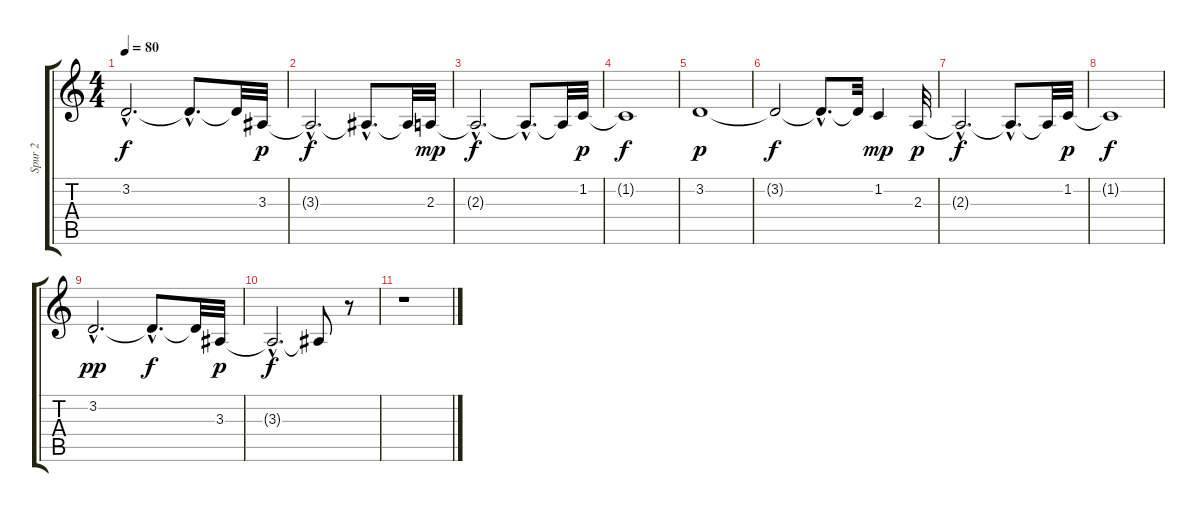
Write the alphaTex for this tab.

\track ("Spur 2" "Spur 2") {instrument stringensemble1}
\staff {score tabs}
\tuning (E4 B3 G3 D3 A2 E2) {hide}
\ts (4 4)
\tempo 80
\clef g2
\ks c
3.2{hac t}.2{d dy f} 3.2{hac t}.8{d} 3.2{t}.32 3.3.32{dy p} |
3.3{hac t}.2{d dy f} 3.3{hac t}.8{d} 3.3{t}.32 2.3.32{dy mp} |
2.3{hac t}.2{d dy f} 2.3{hac t}.8{d} 2.3{t}.32 1.2.32{dy p} |
1.2{t}.1{dy f} |
3.2.1{dy p} |
3.2{t}.2{dy f} 3.2{hac t}.8{d} 3.2{t}.32 1.2.4{dy mp} 2.3.32{dy p} |
2.3{hac t}.2{d dy f} 2.3{hac t}.8{d} 2.3{t}.32 1.2.32{dy p} |
1.2{t}.1{dy f} |
3.2{hac}.2{d dy pp} 3.2{hac t}.8{d dy f} 3.2{t}.32 3.3.32{dy p} |
3.3{hac t}.2{d dy f} 3.3{t}.8 r.8 |
r.1
